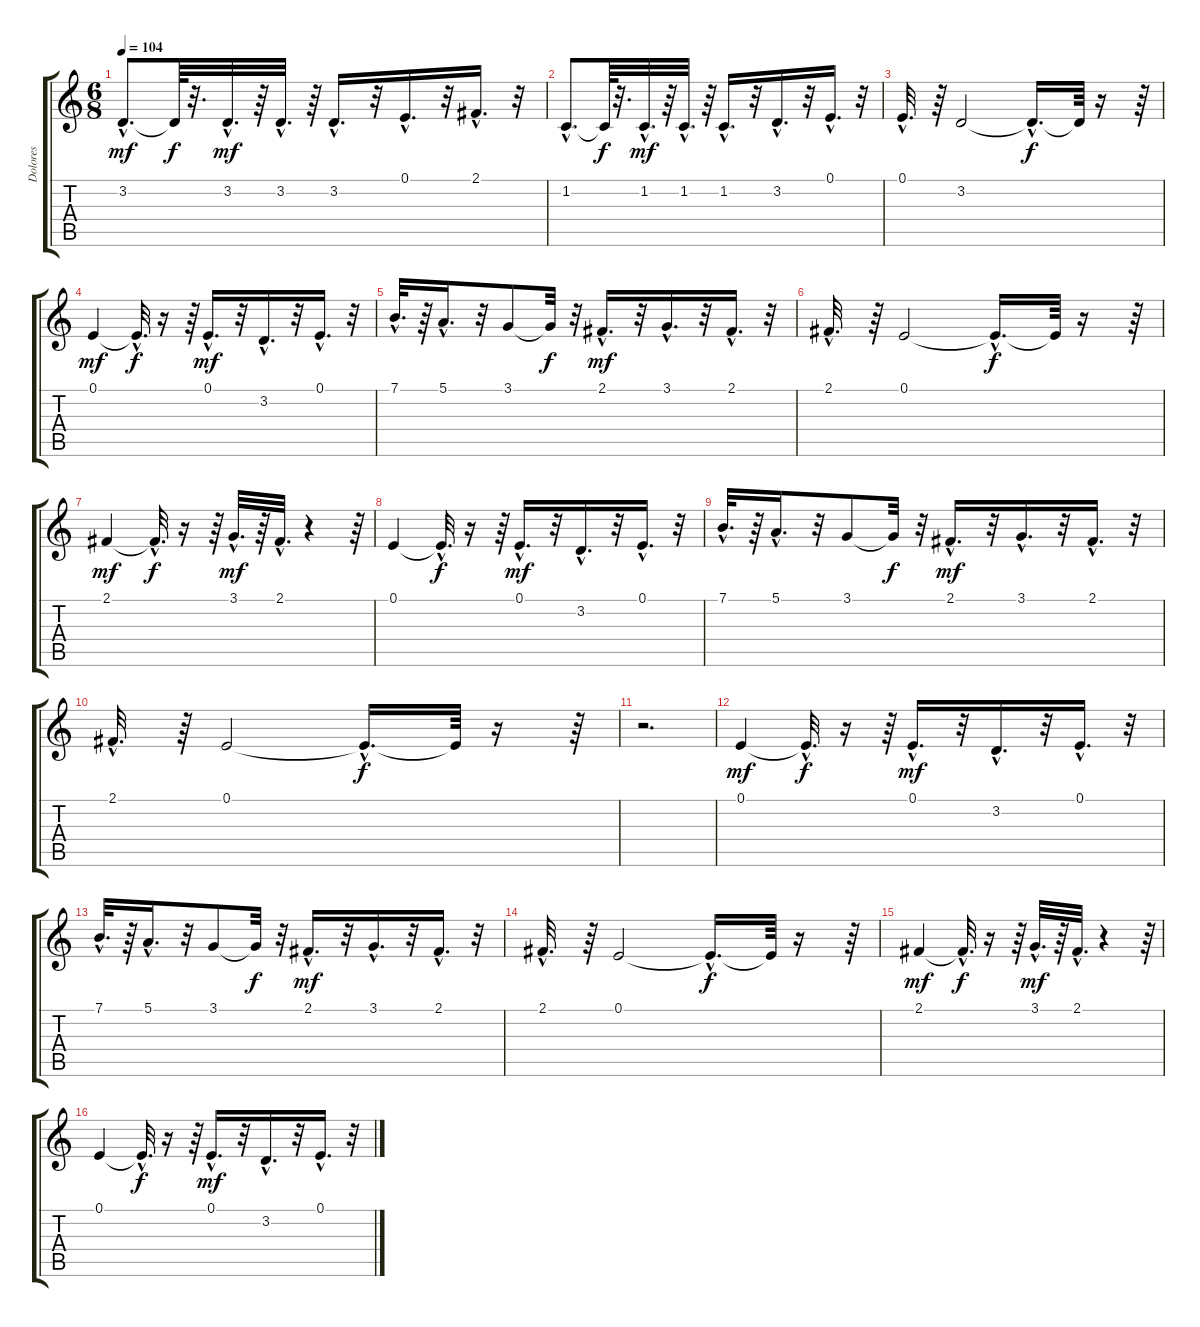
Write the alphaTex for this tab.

\track ("Dolores" "Dolores") {instrument panflute}
\staff {score tabs}
\tuning (E4 B3 G3 D3 A2 E2) {hide}
\ts (6 8)
\tempo 104
\clef g2
\ks c
3.2{hac}.8{d dy mf} 3.2{t}.64{dy f} r.32{d} 3.2{hac}.32{d dy mf} r.64 3.2{hac}.32{d} r.64 3.2{hac}.16{d} r.32 0.1{hac}.16{d} r.32 2.1{hac}.16{d} r.32 |
1.2{hac}.8{d} 1.2{t}.64{dy f} r.32{d} 1.2{hac}.32{d dy mf} r.64 1.2{hac}.32{d} r.64 1.2{hac}.16{d} r.32 3.2{hac}.16{d} r.32 0.1{hac}.16{d} r.32 |
0.1{hac}.32{d} r.64 3.2.2 3.2{hac t}.16{d dy f} 3.2{t}.64 r.16 r.64 |
0.1.4{dy mf} 0.1{hac t}.32{d dy f} r.16 r.64 0.1{hac}.16{d dy mf} r.32 3.2{hac}.16{d} r.32 0.1{hac}.16{d} r.32 |
7.1{hac}.32{d} r.64 5.1{hac}.16{d} r.32 3.1.8 3.1{t}.32{dy f} r.32 2.1{hac}.16{d dy mf} r.32 3.1{hac}.16{d} r.32 2.1{hac}.16{d} r.32 |
2.1{hac}.32{d} r.64 0.1.2 0.1{hac t}.16{d dy f} 0.1{t}.64 r.16 r.64 |
2.1.4{dy mf} 2.1{hac t}.32{d dy f} r.16 r.64 3.1{hac}.32{d dy mf} r.64 2.1{hac}.32{d} r.4 r.64 |
0.1.4 0.1{hac t}.32{d dy f} r.16 r.64 0.1{hac}.16{d dy mf} r.32 3.2{hac}.16{d} r.32 0.1{hac}.16{d} r.32 |
7.1{hac}.32{d} r.64 5.1{hac}.16{d} r.32 3.1.8 3.1{t}.32{dy f} r.32 2.1{hac}.16{d dy mf} r.32 3.1{hac}.16{d} r.32 2.1{hac}.16{d} r.32 |
2.1{hac}.32{d} r.64 0.1.2 0.1{hac t}.16{d dy f} 0.1{t}.64 r.16 r.64 |
r.2{d} |
0.1.4{dy mf} 0.1{hac t}.32{d dy f} r.16 r.64 0.1{hac}.16{d dy mf} r.32 3.2{hac}.16{d} r.32 0.1{hac}.16{d} r.32 |
7.1{hac}.32{d} r.64 5.1{hac}.16{d} r.32 3.1.8 3.1{t}.32{dy f} r.32 2.1{hac}.16{d dy mf} r.32 3.1{hac}.16{d} r.32 2.1{hac}.16{d} r.32 |
2.1{hac}.32{d} r.64 0.1.2 0.1{hac t}.16{d dy f} 0.1{t}.64 r.16 r.64 |
2.1.4{dy mf} 2.1{hac t}.32{d dy f} r.16 r.64 3.1{hac}.32{d dy mf} r.64 2.1{hac}.32{d} r.4 r.64 |
0.1.4 0.1{hac t}.32{d dy f} r.16 r.64 0.1{hac}.16{d dy mf} r.32 3.2{hac}.16{d} r.32 0.1{hac}.16{d} r.32
